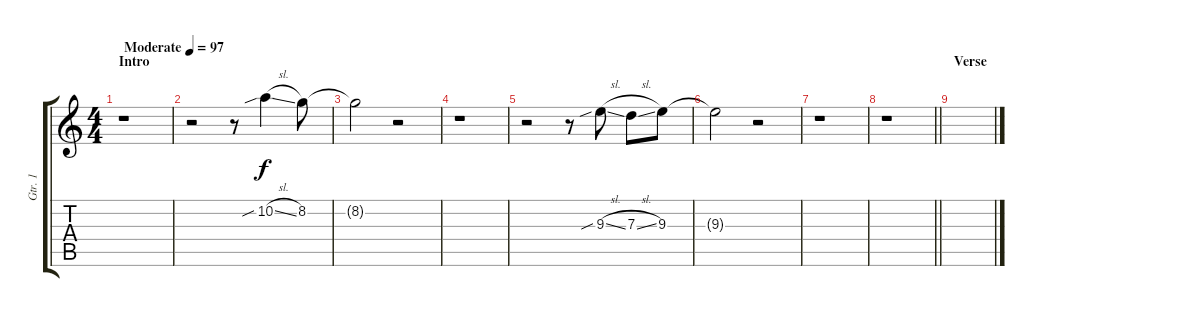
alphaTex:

\track ("Gtr. 1" "Gtr. 1") {instrument electricguitarjazz}
\staff {score tabs}
\tuning (E4 B3 G3 D3 A2 E2) {hide}
\ts (4 4)
\section ("" "Intro")
\tempo (97 "Moderate")
\clef g2
\ks c
r.1{dy f instrument electricguitarjazz} |
r.2 r.8 10.2{sib sl}.4 8.2.8 |
8.2{t}.2 r.2 |
r.1 |
r.2 r.8 9.3{sib sl}.8 7.3{sl}.8 9.3.8 |
9.3{t}.2 r.2 |
r.1 |
\barLineRight lightlight
r.1 |
\section ("" "Verse")
